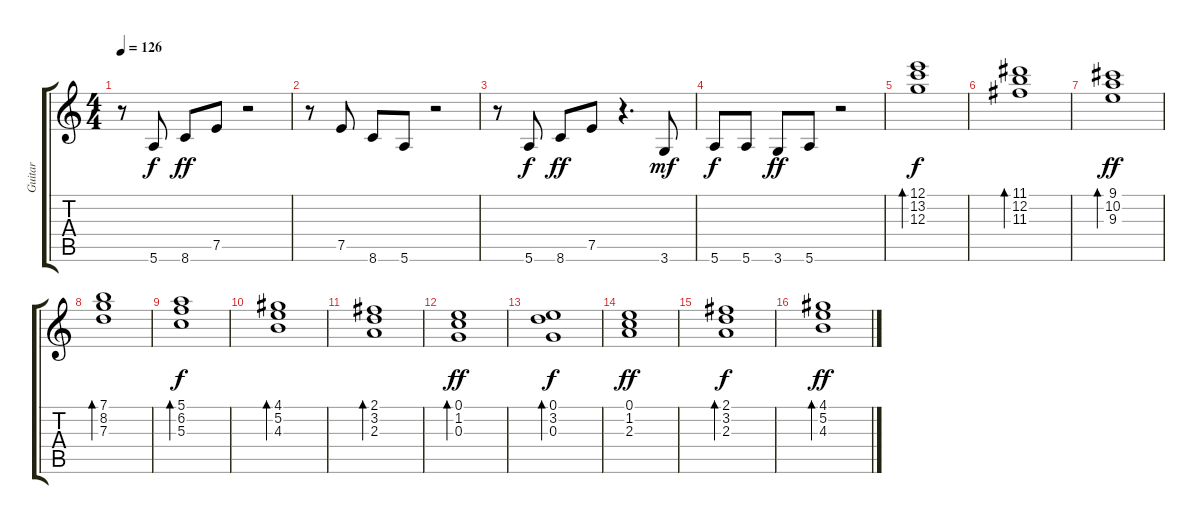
\track ("Guitar" "Guitar") {instrument electricguitarjazz}
\staff {score tabs}
\tuning (E4 B3 G3 D3 A2 E2) {hide}
\ts (4 4)
\tempo 126
\clef g2
\ks c
r.8{dy ff} 5.6.8{dy f} 8.6.8{dy ff} 7.5.8 r.2 |
r.8 7.5.8 8.6.8 5.6.8 r.2 |
r.8 5.6.8{dy f} 8.6.8{dy ff} 7.5.8 r.4{d} 3.6.8{dy mf} |
5.6.8{dy f} 5.6.8 3.6.8{dy ff} 5.6.8 r.2 |
(12.1 13.2 12.3).1{bd 240 dy f} |
(11.1 12.2 11.3).1{bd 240} |
(9.1 10.2 9.3).1{bd 240 dy ff} |
(7.1 8.2 7.3).1{bd 240} |
(5.1 6.2 5.3).1{bd 240 dy f} |
(4.1 5.2 4.3).1{bd 240} |
(2.1 3.2 2.3).1{bd 240} |
(0.1 1.2 0.3).1{bd 240 dy ff} |
(0.1 3.2 0.3).1{bd 240 dy f} |
(0.1 1.2 2.3).1{dy ff} |
(2.1 3.2 2.3).1{bd 240 dy f} |
(4.1 5.2 4.3).1{bd 240 dy ff}
